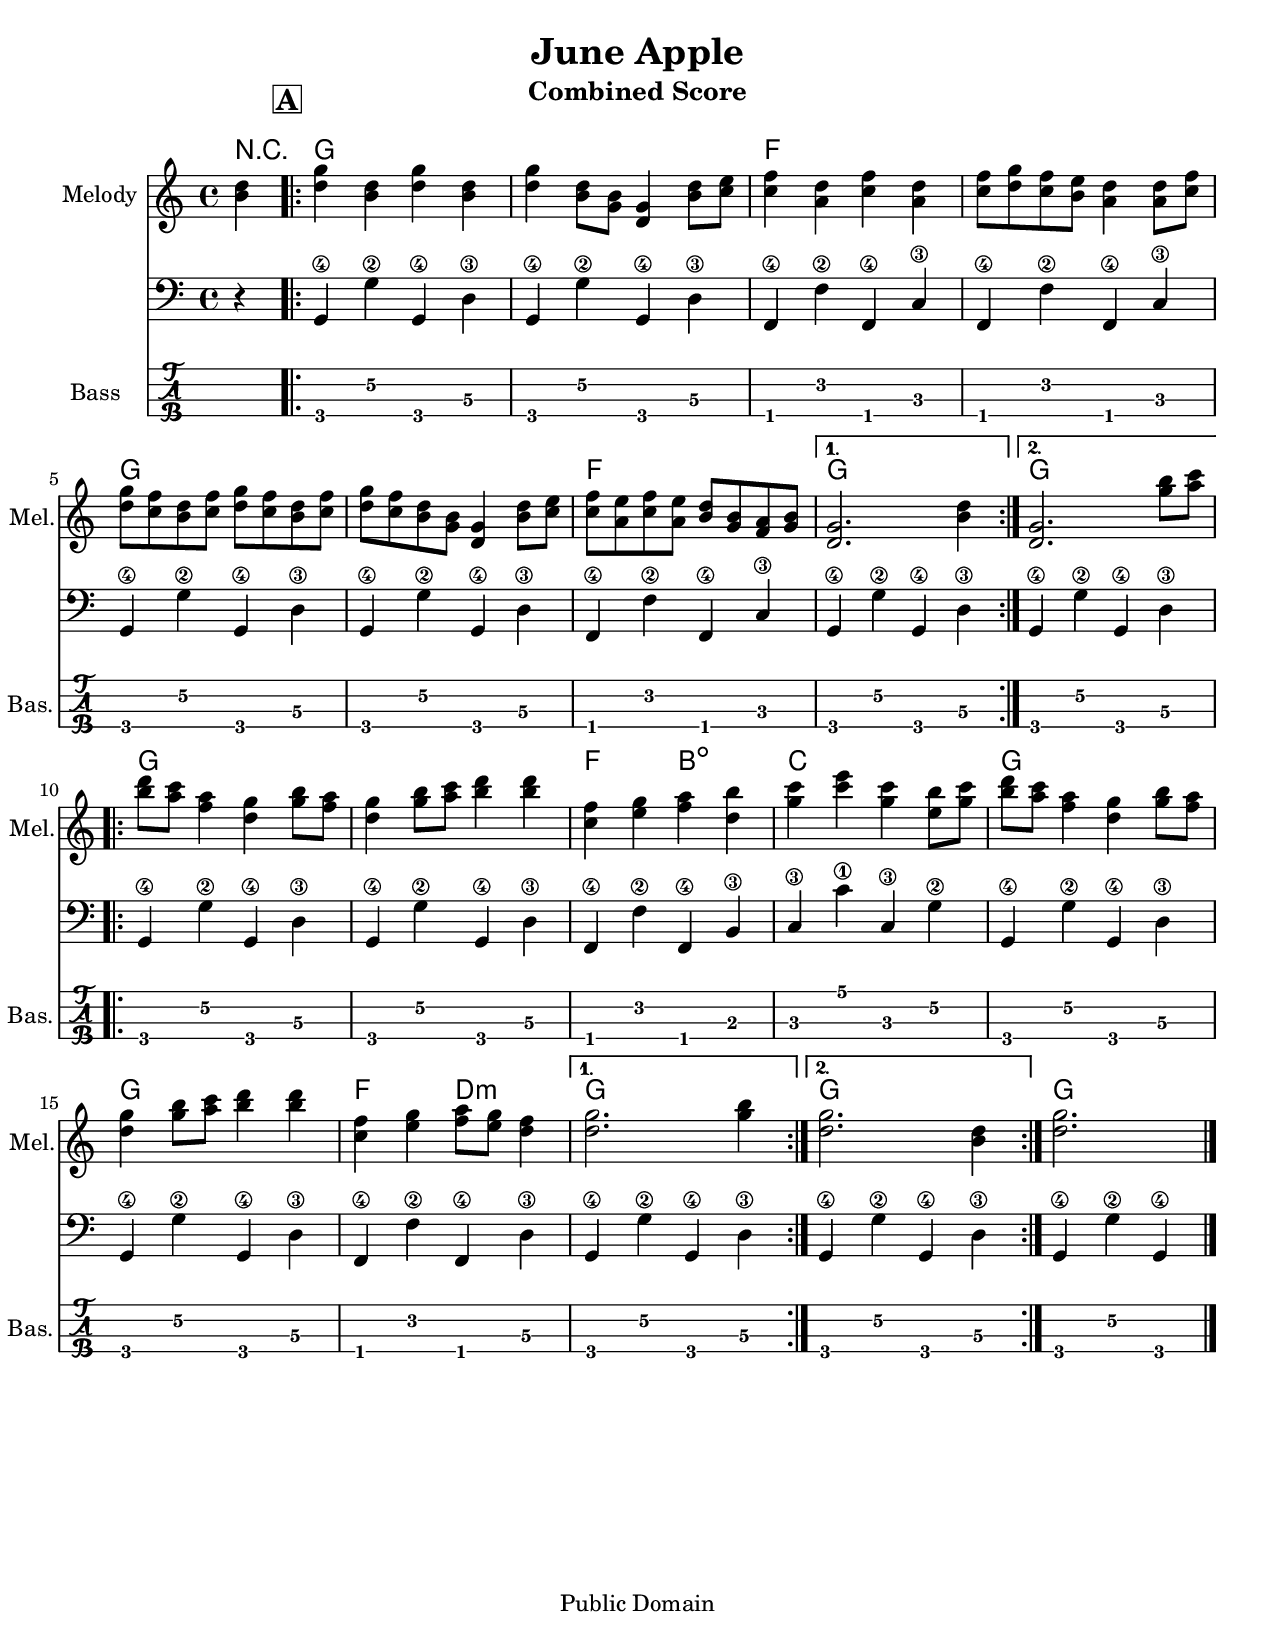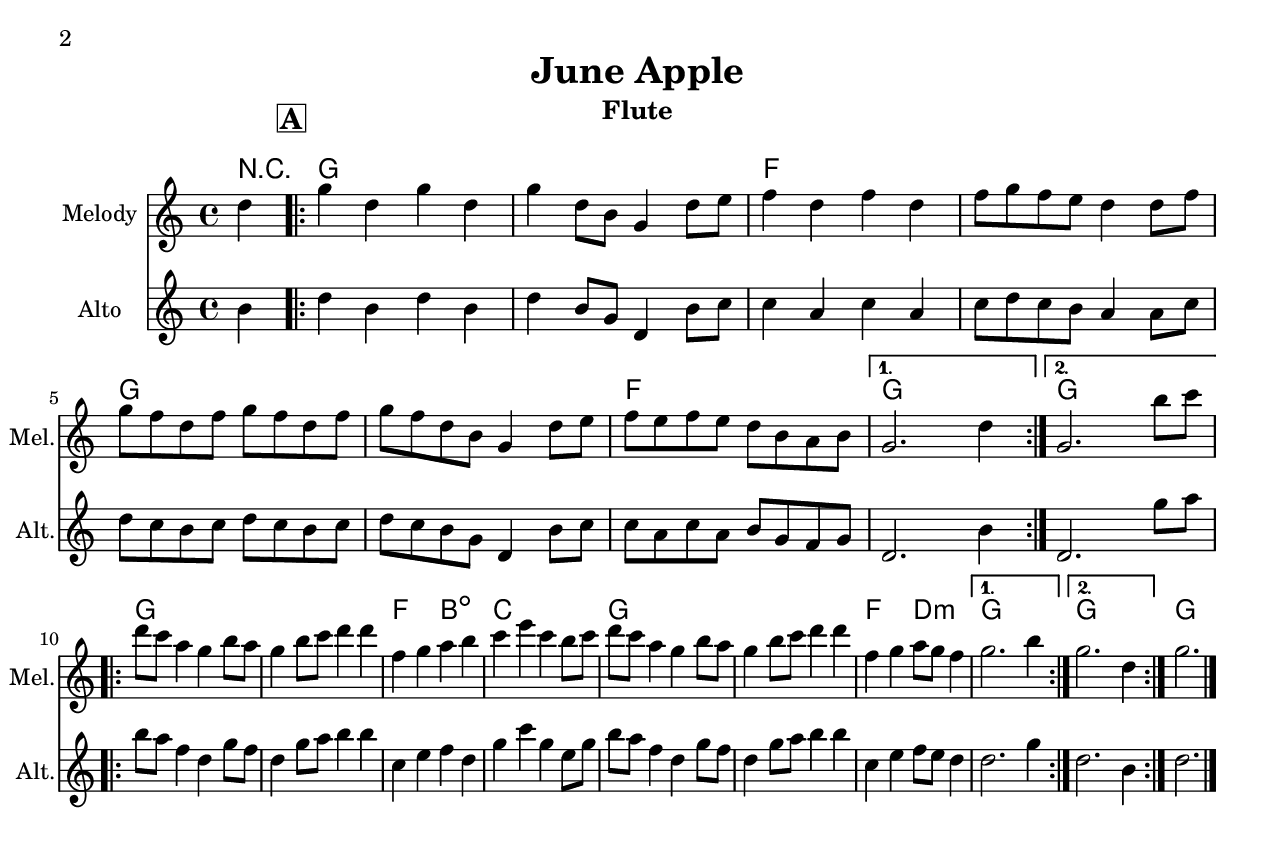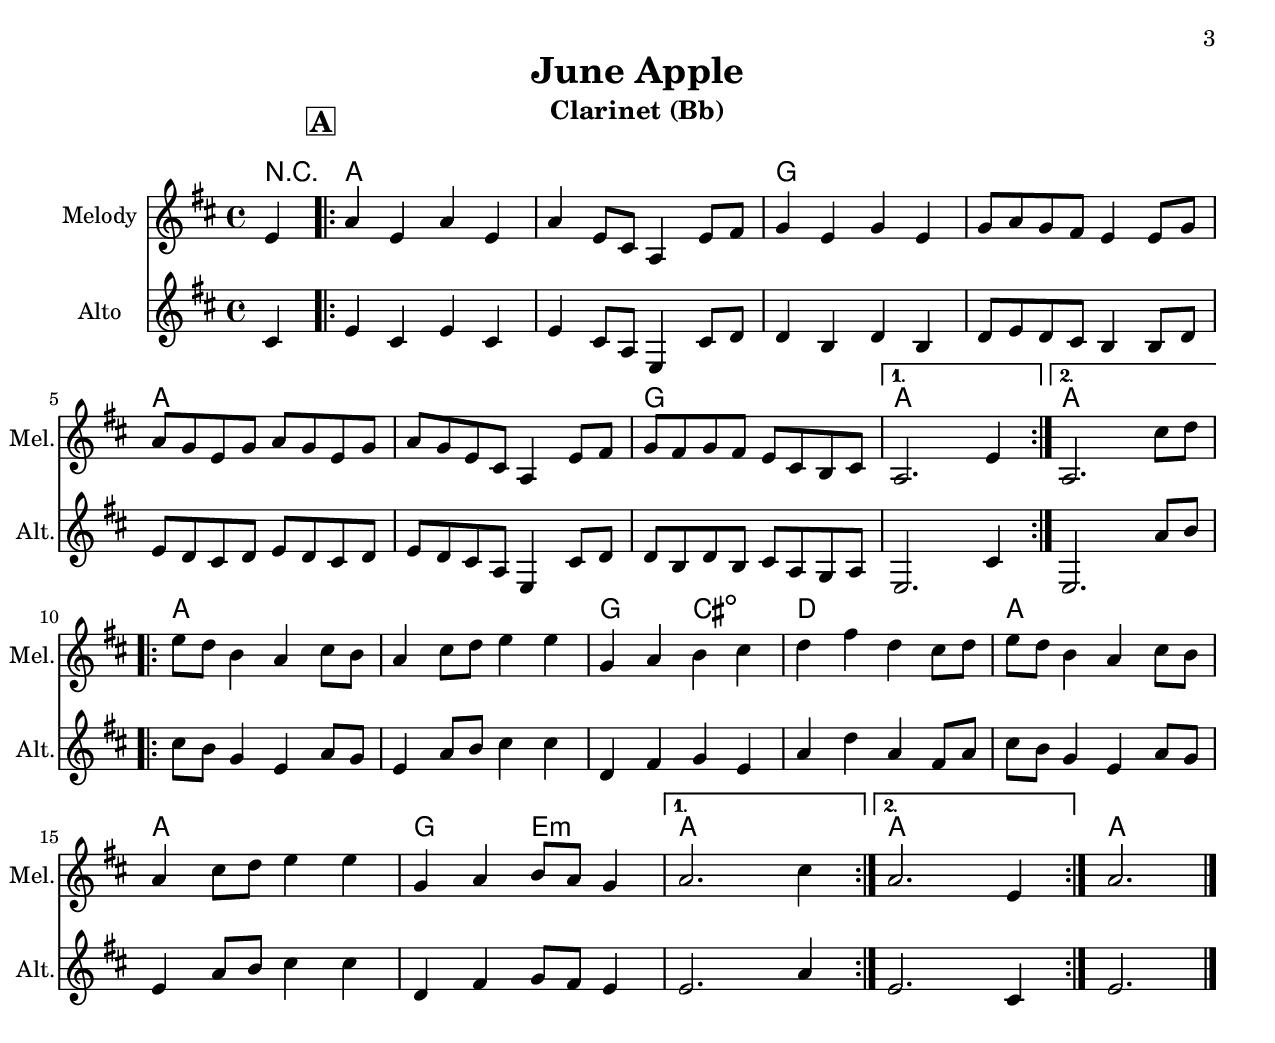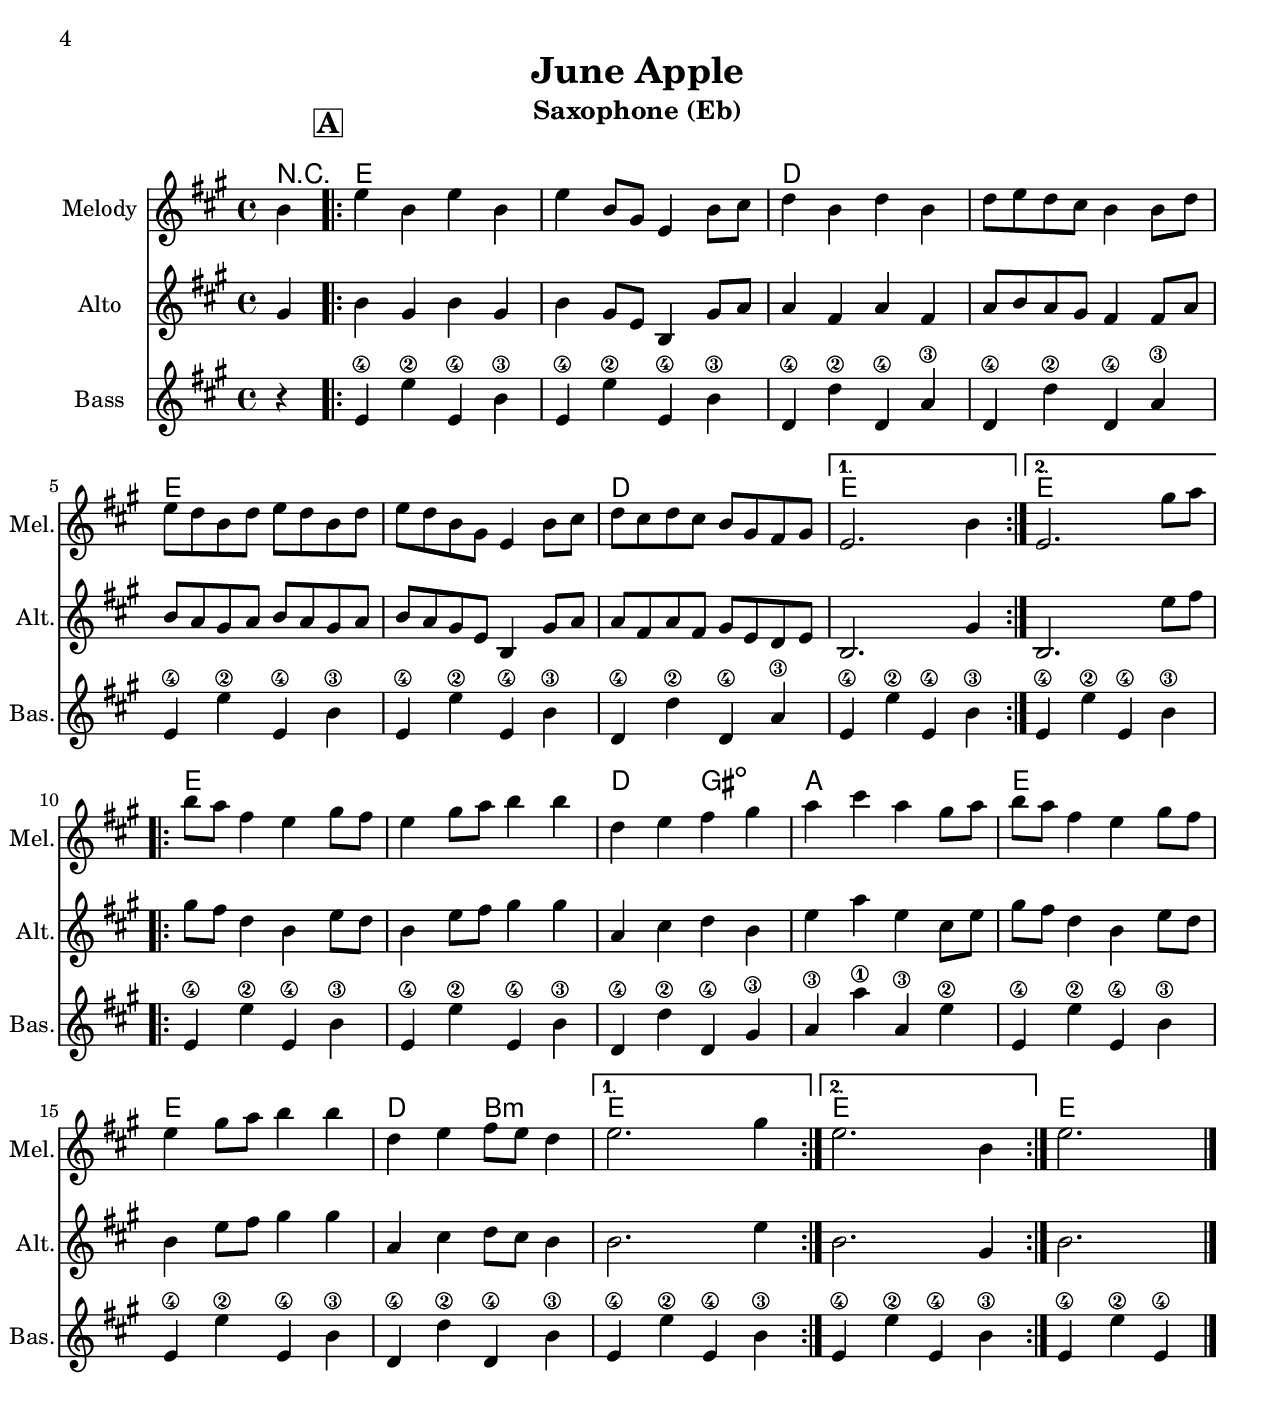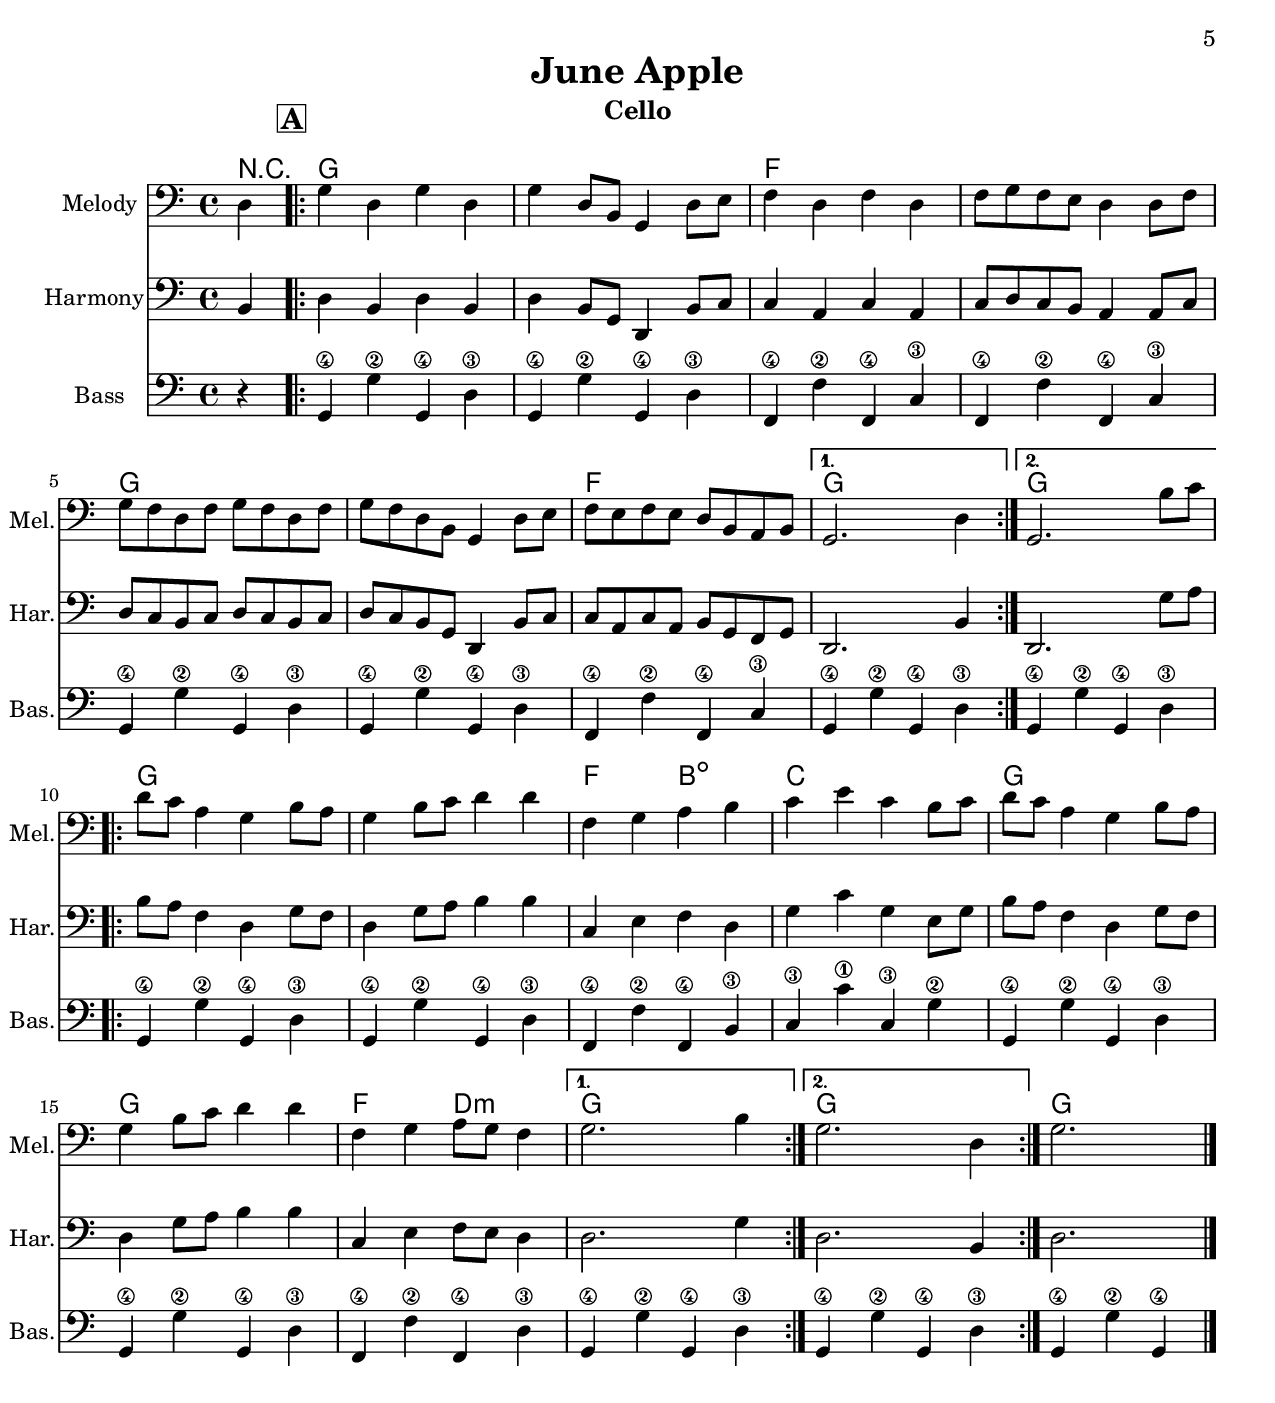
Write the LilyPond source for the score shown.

\version "2.12.0"
\header {
  title = "June Apple"
  piece = "Traditional"
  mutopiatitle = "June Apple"
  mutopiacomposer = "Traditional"
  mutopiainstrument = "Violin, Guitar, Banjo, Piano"
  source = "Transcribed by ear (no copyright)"
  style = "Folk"
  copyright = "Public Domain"
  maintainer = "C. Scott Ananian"
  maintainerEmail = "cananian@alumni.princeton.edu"
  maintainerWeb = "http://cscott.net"
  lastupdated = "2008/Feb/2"
  meter = 240
}
#(set-default-paper-size "letter")
%#(set-global-staff-size 18)

melodya = \relative c'' {
  \tag #'key \key c \major
  \time 4/4

  \tag #'partial \partial 8*2
  d=''4

  \repeat volta 2 {
    g=''4 d g d | g4 d8 b g4 d'8 e |
    f=''4 d f d | f8 g f e d4 d8 f |
    g=''8 f d f g f d f | g f d b g4 d'8 e |
    f=''8 e f e d b a b |
  } \alternative {
    { g='2. d'4 | }
    { g,='2. b'8 c | }
  }
}
melodyb = \transpose c c' \relative c'' {
  \repeat volta 2 {
    d=''8 c a4 g b8 a | g4 b8 c d4 d |
    f,='4 g a b | c4 e c b8 c |
    d=''8 c a4 g b8 a | g4 b8 c d4 d |
    f,='4 g a8 g f4 |
  } \alternative {
    { g='2. b4 | }
    { g='2. d4 | }
  }
  g='2. \bar "|."
}
melody = { \melodya \melodyb }

alternatea = \relative c'' {
  \tag #'key \key c \major
  \time 4/4

  \tag #'partial \partial 8*2
  b='4

  \repeat volta 2 {
    d=''4 b d b | d4 b8 g d4 b'8 c |
    c=''4 a c a | c8 d c b a4 a8 c |
    d=''8 c b c d c b c | d8 c b g d4 b'8 c |
    c=''8 a c a b g f g |
  } \alternative {
    { d='2. b'4 | }
    { d,='2. g'8 a | }
  }
}
alternateb = \transpose c c' \relative c'' {
  \repeat volta 2 {
    b='8 a f4 d g8 f | d4 g8 a b4 b |
    c,='4 e f d | g4 c g e8 g |
    b='8 a f4 d g8 f | d4 g8 a b4 b |
    c,='4 e f8 e d4 |
  } \alternative {
    { d='2. g4 | }
    { d='2. b4 | }
  }
  d='2. \bar "|."
}
alternate = { \alternatea \alternateb }

bass = \transpose c c,,
{
  \tag #'key \key c \major
  \time 4/4
  \tag #'partial \partial 8*2
  r4

  \repeat volta 2 {
    g4\4 g'\2 g\4 d'\3
    g4\4 g'\2 g\4 d'\3
    f4\4 f'\2 f\4 c'\3
    f4\4 f'\2 f\4 c'\3

    g4\4 g'\2 g\4 d'\3
    g4\4 g'\2 g\4 d'\3
    f4\4 f'\2 f\4 c'\3
  }
  \alternative {
    { g4\4 g'\2 g\4 d'\3 }
    { g4\4 g'\2 g\4 d'\3 }
  }

  % Part 2
  \repeat volta 2 {
    g4\4 g'\2 g\4 d'\3
    g4\4 g'\2 g\4 d'\3
    f4\4 f'\2 f\4 b\3
    c'\3 c''\1 c'\3 g'\2

    g4\4 g'\2 g\4 d'\3
    g4\4 g'\2 g\4 d'\3
    f4\4 f'\2 f\4 d'\3
  }
  \alternative {
    { g4\4 g'\2 g\4 d'\3 }
    { g4\4 g'\2 g\4 d'\3 }
  }
  g4\4 g'\2 g\4
 }

harmonies = \chordmode {
  \set Score.markFormatter = #format-mark-box-letters
  \time 4/4
  \tag #'partial \partial 8*2 r4
  \repeat volta 2 {
    \once\override Score.RehearsalMark #'extra-offset = #'(0 . 2)
    \mark\default
    g2 g | g g |
    f2 f | f f |
    g2 g | g g |
    f2 f |
  } \alternative {
    { g2 g | }
    { \set chordChanges = ##f
      g2 \set chordChanges = ##t g | }
  }
  \break
  \repeat volta 2 {
    g2 g | g g |
    f2 b:dim | c c |
    g2 g | g g |
    f2 d:m |
  } \alternative {
    { g2 g | }
    { \set chordChanges = ##f
      g2 \set chordChanges = ##t g | }
  }
  \bar ":|"

  %\set Score.repeatCommands = #'((volta "final" ) end-repeat)
  \set chordChanges = ##f
  g2. \set chordChanges = ##t
  %\set Score.repeatCommands = #'((volta #f))
}

\paper {
  scoreTitleMarkup = \bookTitleMarkup
  bookTitleMarkup = \markup {}
  ragged-bottom = ##t
}

% combined score
\score {
  <<
    \context ChordNames {
         \set chordChanges = ##t
         \harmonies
    }
    \new Staff <<
      \set Staff.instrumentName = "Melody"
      \set Staff.shortInstrumentName = "Mel."
      \set Staff.printPartCombineTexts = ##f
      \partcombine \melody \alternate
    >>
%{
    \new Staff <<
      \clef treble
      \harmonies
    >>
%}
    \new Staff <<
      \clef bass
      \transpose c c' \bass
    >>
%{
    \new Staff <<
      \set Staff.instrumentName = \markup{ \column{ "Banjo" "(tuned" "gDGBD)" } }
      \set Staff.shortInstrumentName = "Ban."
      \banjo
    >>
%}
    \new TabStaff <<
      \set TabStaff.stringTunings = #bass-tuning
      \set Staff.instrumentName = "Bass "
      \set Staff.shortInstrumentName = "Bas."
      \bass
    >>
%{
    \new PianoStaff <<
      #(set-accidental-style 'piano-cautionary)
      \set PianoStaff.instrumentName = \markup { "Piano" \hspace #2.0 }
      \set PianoStaff.shortInstrumentName = \markup { "Pia." \hspace #2.0 }
      \context Staff = upper << \pianotop >>
      \context Staff = lower << \clef bass \pianobot >>
    >>
%}
  >>
  \layout { }
  \header {
    instrument = "Combined Score"
  }
}
				
% flute score
\score {
  <<
    \context ChordNames {
         \set chordChanges = ##t
         \harmonies
    }
    \context Staff = fluteA {
      \set Staff.instrumentName = "Melody"
      \set Staff.shortInstrumentName = "Mel."
      \melody
    }
    \context Staff = fluteB {
      \set Staff.instrumentName = "Alto"
      \set Staff.shortInstrumentName = "Alt."
      \alternate
    }
  >>
  \header {
    instrument = "Flute"
    breakbefore=##t
  }
}

% clarinet score (transposed to Bb)
\score {
  <<
    \context ChordNames {
         \set chordChanges = ##t
         \transpose bes c \harmonies
    }
    \context Staff = clarinetA {
      \set Staff.instrumentName = "Melody"
      \set Staff.shortInstrumentName = "Mel."
      \transpose bes c { \melody }
    }
    \context Staff = clarinetB {
      \set Staff.instrumentName = "Alto"
      \set Staff.shortInstrumentName = "Alt."
      \transpose bes c { \alternate }

    }
  >>
  \header {
    instrument = "Clarinet (Bb)"
    breakbefore=##t
  }
}

% saxophone score (transposed to Bb)
\score {
  <<
    \context ChordNames {
         \set chordChanges = ##t
         \transpose ees c \harmonies
    }
    \context Staff = saxophoneA {
      \set Staff.instrumentName = "Melody"
      \set Staff.shortInstrumentName = "Mel."
      \transpose ees c { \melody }
    }
    \context Staff = saxophoneB {
      \set Staff.instrumentName = "Alto"
      \set Staff.shortInstrumentName = "Alt."
      \transpose ees c { \alternate }
    }
    \context Staff = saxophoneC {
      \set Staff.instrumentName = "Bass"
      \set Staff.shortInstrumentName = "Bas."
      \transpose ees c''' \bass
    }
  >>
  \header {
    instrument = "Saxophone (Eb)"
    breakbefore=##t
  }
}

% cello score (octave-shifted)
\score {
  <<
    \context ChordNames {
         \set chordChanges = ##t
         \harmonies
    }
    \context Staff = celloA {
      \set Staff.instrumentName = "Melody"
      \set Staff.shortInstrumentName = "Mel."
      \transpose c c,, << \clef bass \melody >> % 2 octaves down
    }
    \context Staff = celloB {
      \set Staff.instrumentName = "Harmony"
      \set Staff.shortInstrumentName = "Har."
      \transpose c c,, << \clef bass \alternate >> % 2 octaves down
    }
    \context Staff = celloC {
      \set Staff.instrumentName = "Bass"
      \set Staff.shortInstrumentName = "Bas."
      \transpose c c' << \clef bass \bass >> % 1 octave up
    }
  >>
  \header {
    instrument = "Cello"
    breakbefore=##t
  }
}

%{
% banjo/bass score (tablature)
\score {
  <<
    \context ChordNames {
         \set chordChanges = ##t
         \harmonies
    }
    \new TabStaff <<
      \set Staff.instrumentName = \markup{ \column{ "Banjo" "(tuned" "gDGBD)" } }
      \set Staff.shortInstrumentName = "Ban."
      \set TabStaff.stringTunings = #banjo-open-g-tuning
      \removeWithTag #'key \banjo
    >>
    \new TabStaff <<
      \set TabStaff.stringTunings = #bass-tuning
      \set Staff.instrumentName = "Bass "
      \set Staff.shortInstrumentName = "Bas."
      \removeWithTag #'key \bass
    >>
  >>
  \header {
    instrument = "Banjo/Bass"
    breakbefore=##t
  }
}

% piano/guitar score
\score {
  <<
    \context ChordNames {
         \set chordChanges = ##t
         \harmonies
    }
    \new Staff <<
      \set Staff.instrumentName = "Melody"
      \set Staff.shortInstrumentName = "Mel."
      \set Staff.printPartCombineTexts = ##f
      \small\partcombine \melody \alternate
    >>
    \new PianoStaff <<
      #(set-accidental-style 'piano-cautionary)
      \set PianoStaff.instrumentName = \markup { "Piano" \hspace #2.0 }
      \set PianoStaff.shortInstrumentName = \markup { "Pia." \hspace #2.0 }
      \context Staff = upper << \time 4/4 \pianotop >>
      \context Staff = lower << \clef bass \pianobot >>
    >>
  >>
  \layout { }
  \header {
    instrument = "Piano/Guitar"
    breakbefore=##t
  }
}
%}

% midi score.
\score {
  \unfoldRepeats
  \context PianoStaff <<
    \context Staff=melody << 
       \set Staff.midiInstrument = "fiddle"
       r1\pp \melody
     >>
    \context Staff=alternate <<
       \set Staff.midiInstrument = "fiddle"
       r1\pp \alternate
     >>
%{
    \context Staff=banjo <<
      \set Staff.midiInstrument = "banjo"
      r1\pp
      \banjo
    >>
%}
    \context Staff=bass <<
      \set Staff.midiInstrument = "acoustic bass"
      r1\ff
      \bass
    >>
%{
    \context Staff=chords <<
      \set Staff.midiInstrument = "pizzicato strings"
      r1\pp
      \harmonies
    >>
    \context Staff=upper <<
      \set Staff.midiInstrument = "acoustic grand"
      r1
      \pianotop
    >>
    \context Staff=lower <<
      \set Staff.midiInstrument = "acoustic grand"
      r1
      \pianobot
    >>
%}
  >>
  
  \midi {
    \context {
      \Score
      tempoWholesPerMinute = #(ly:make-moment 120 2)
      }
    }
}
